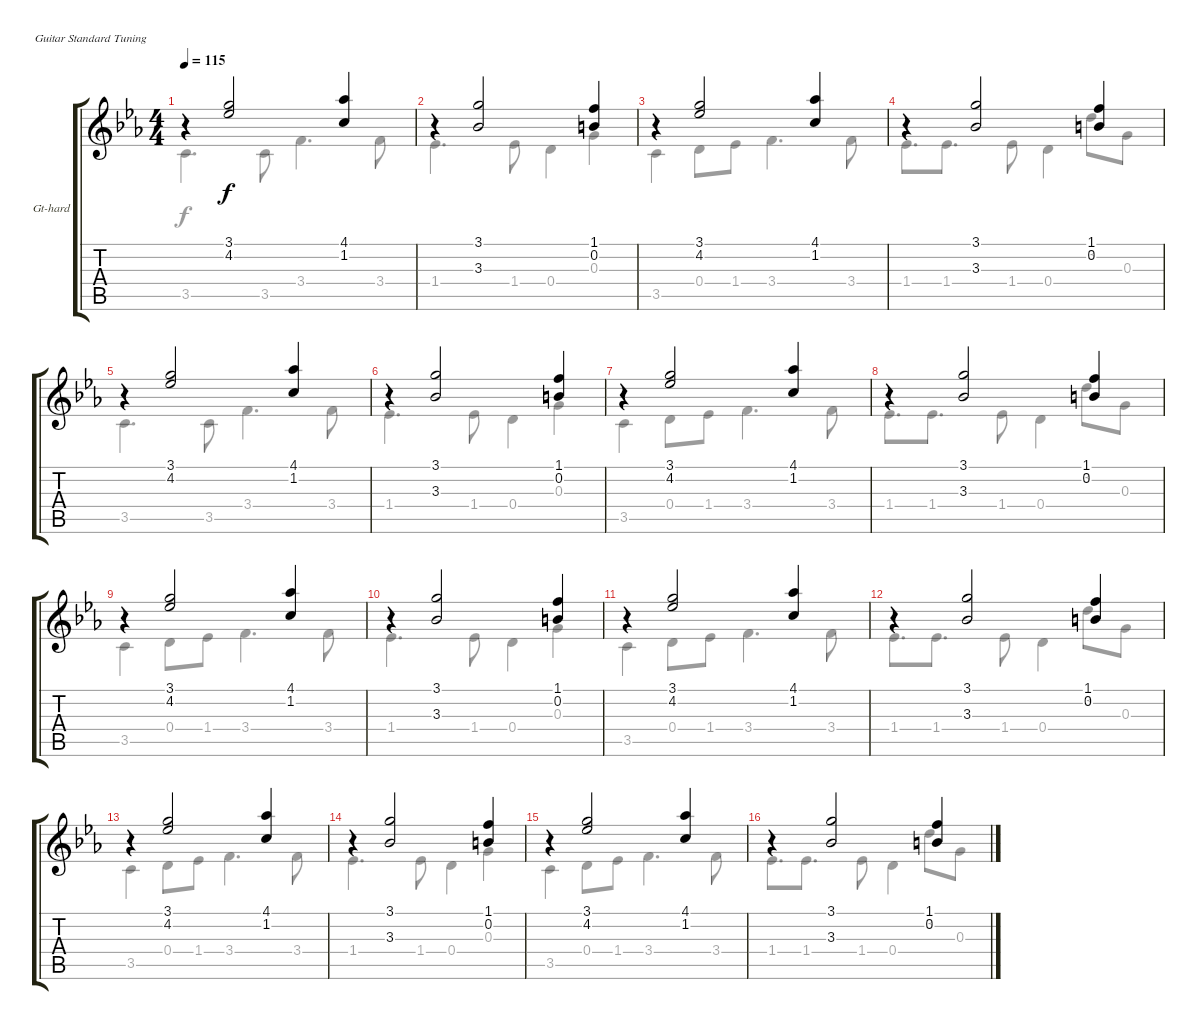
\bracketExtendMode groupsimilarinstruments
\firstSystemTrackNameOrientation horizontal
\otherSystemsTrackNameOrientation horizontal
\track ("Full Guitar (acustics)" "Gt-hard") {instrument acousticguitarsteel}
\staff {score tabs}
\tuning (E4 B3 G3 D3 A2 E2)
\voice
\ts (4 4)
\tempo 115
\clef g2
\ks eb
r.4{dy f} (3.1 4.2).2 (4.1 1.2).4 |
r.4 (3.1 3.3).2 (1.1 0.2).4 |
r.4 (3.1 4.2).2 (4.1 1.2).4 |
r.4 (3.1 3.3).2 (1.1 0.2).4 |
r.4 (3.1 4.2).2 (4.1 1.2).4 |
r.4 (3.1 3.3).2 (1.1 0.2).4 |
r.4 (3.1 4.2).2 (4.1 1.2).4 |
r.4 (3.1 3.3).2 (1.1 0.2).4 |
r.4 (3.1 4.2).2 (4.1 1.2).4 |
r.4 (3.1 3.3).2 (1.1 0.2).4 |
r.4 (3.1 4.2).2 (4.1 1.2).4 |
r.4 (3.1 3.3).2 (1.1 0.2).4 |
r.4 (3.1 4.2).2 (4.1 1.2).4 |
r.4 (3.1 3.3).2 (1.1 0.2).4 |
r.4 (3.1 4.2).2 (4.1 1.2).4 |
r.4 (3.1 3.3).2 (1.1 0.2).4
\voice
\clef g2
\ottava regular
\simile none
\ks eb
3.5.4{d dy f} 3.5.8 3.4.4{d} 3.4.8 |
1.4.4{d} 1.4.8 0.4.4 0.3.4 |
3.5.4 0.4.8 1.4.8 3.4.4{d} 3.4.8 |
1.4.8{d} 1.4.8{d} 1.4.8 0.4.4 3.2.8 0.3.8 |
3.5.4{d} 3.5.8 3.4.4{d} 3.4.8 |
1.4.4{d} 1.4.8 0.4.4 0.3.4 |
3.5.4 0.4.8 1.4.8 3.4.4{d} 3.4.8 |
1.4.8{d} 1.4.8{d} 1.4.8 0.4.4 3.2.8 0.3.8 |
3.5.4 0.4.8 1.4.8 3.4.4{d} 3.4.8 |
1.4.4{d} 1.4.8 0.4.4 0.3.4 |
3.5.4 0.4.8 1.4.8 3.4.4{d} 3.4.8 |
1.4.8{d} 1.4.8{d} 1.4.8 0.4.4 3.2.8 0.3.8 |
3.5.4 0.4.8 1.4.8 3.4.4{d} 3.4.8 |
1.4.4{d} 1.4.8 0.4.4 0.3.4 |
3.5.4 0.4.8 1.4.8 3.4.4{d} 3.4.8 |
1.4.8{d} 1.4.8{d} 1.4.8 0.4.4 3.2.8 0.3.8
